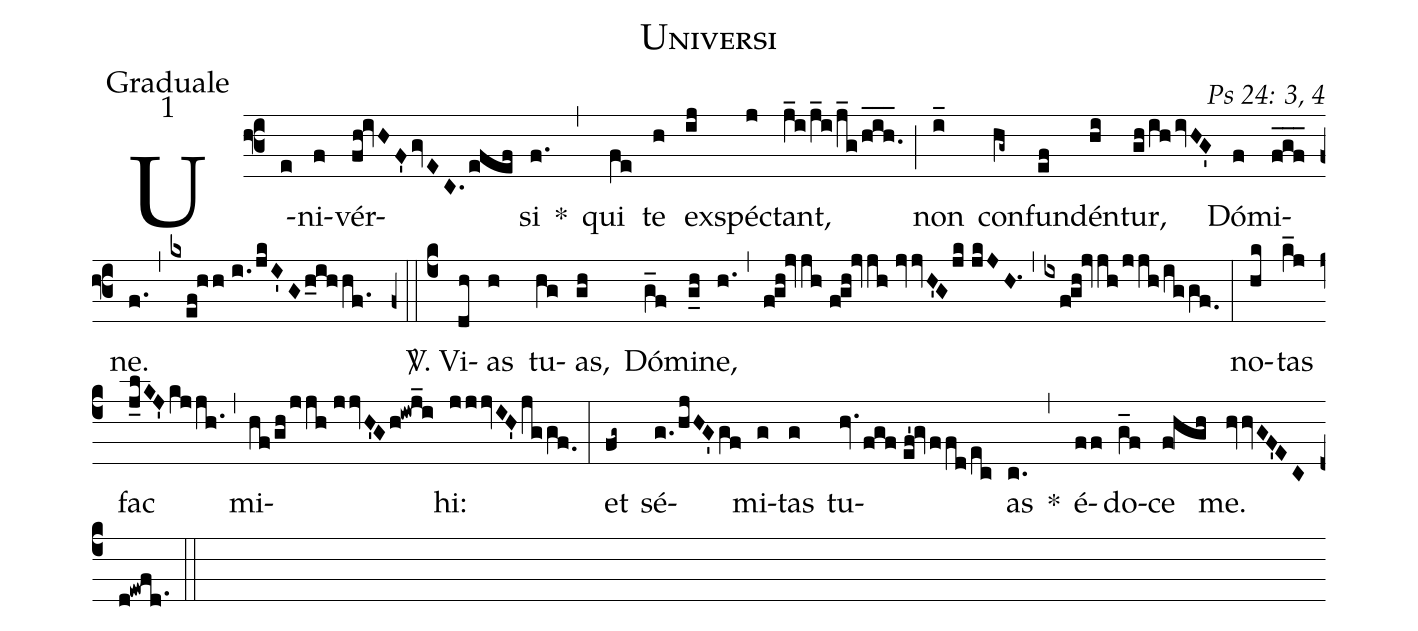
name: Universi;
office-part: Graduale;
mode: 1;
commentary: Ps 24: 3, 4;
%%
(f3) U(e)ni(f)vér(fh!ivHF'gvEC.efef)si(f.) *(,)
qui(fe) te(h) ex(ij)spéc(j)tant,(j_i/j_i/j_g/h_i_h._) (;) non(i_) con(hg~)fun(ef)dén(hi)tur,(gh/ihivHG') Dó(f)mi(f_g_f_)ne.(f.) (,) (kxef!hh//i./jkI'Gh_ihhf.) (f+::c4)
<sp>V/</sp>. Vi(dh)as(h) tu(hg)as,(gh) Dó(g_f)mi(g_h)ne,(h.) (,) (fgh!jvjh//fgh!jvjh//jvvH'Gjk//jkJH.1) (,) (ixfgh!jvjh/jjh/iggf.0) (:)
no(hk)tas(k_j) fac(j_lKJ'/kjjh.) (,) mi(hf/gh/jjh//jjvH'Gh!iwj_i)hi:(jjjvIH'jggf.0) (:)
et(fg~) sé(g./hjHG'gf)mi(g)tas(g) tu(hv.fgf//ef'!gvffd/ec)as(c.) *(,) é(ff)do(g_f)ce(f!hgh) me.(hvvGF'EC//d!ewfd.1) (::)
